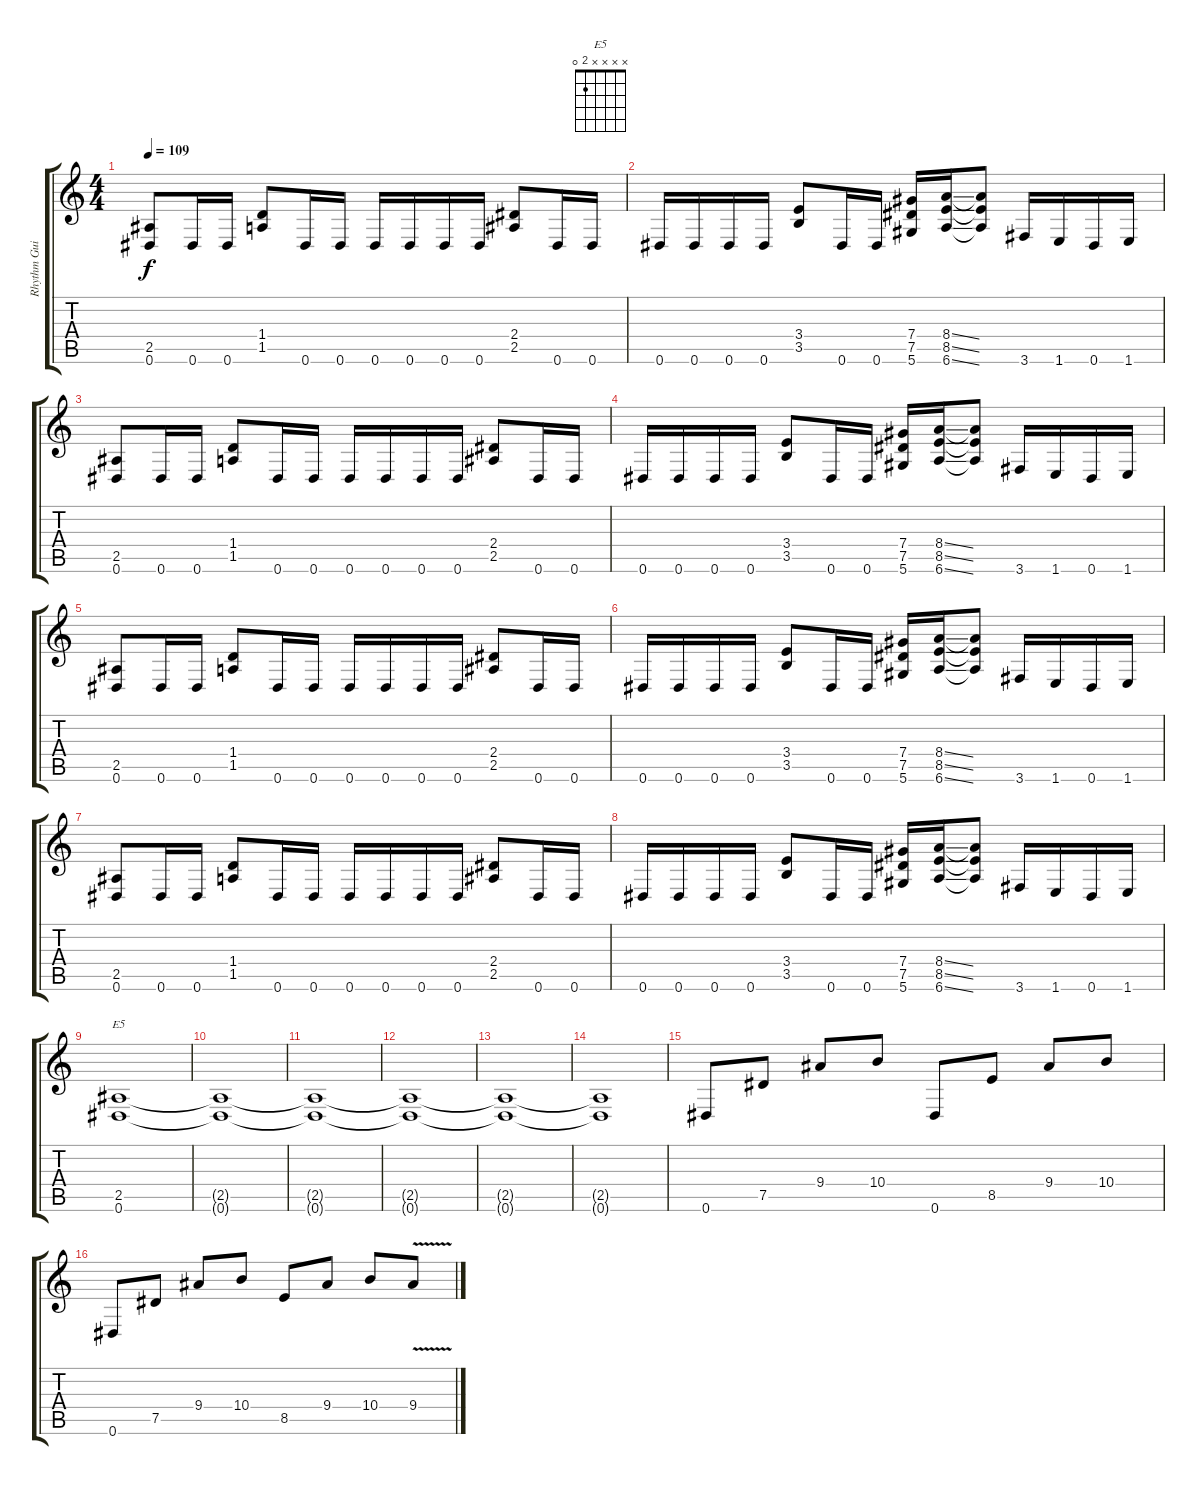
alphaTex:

\track ("Rhythm Guitar" "Rhythm Gui") {instrument distortionguitar}
\staff {score tabs}
\tuning (Eb4 Bb3 Gb3 Db3 Ab2 Eb2) {hide}
\chord ("E5" x x x x 2 0)
\ts (4 4)
\tempo 109
\clef g2
\ks c
(2.5 0.6).8{dy f} 0.6.16 0.6.16 (1.4 1.5).8 0.6.16 0.6.16 0.6.16 0.6.16 0.6.16 0.6.16 (2.4 2.5).8 0.6.16 0.6.16 |
0.6.16 0.6.16 0.6.16 0.6.16 (3.4 3.5).8 0.6.16 0.6.16 (7.4 7.5 5.6).16 (8.4{ss} 8.5{ss} 6.6{ss}).16 (8.4{t} 8.5{t} 6.6{t}).8 3.6.16 1.6.16 0.6.16 1.6.16 |
(2.5 0.6).8 0.6.16 0.6.16 (1.4 1.5).8 0.6.16 0.6.16 0.6.16 0.6.16 0.6.16 0.6.16 (2.4 2.5).8 0.6.16 0.6.16 |
0.6.16 0.6.16 0.6.16 0.6.16 (3.4 3.5).8 0.6.16 0.6.16 (7.4 7.5 5.6).16 (8.4{ss} 8.5{ss} 6.6{ss}).16 (8.4{t} 8.5{t} 6.6{t}).8 3.6.16 1.6.16 0.6.16 1.6.16 |
(2.5 0.6).8 0.6.16 0.6.16 (1.4 1.5).8 0.6.16 0.6.16 0.6.16 0.6.16 0.6.16 0.6.16 (2.4 2.5).8 0.6.16 0.6.16 |
0.6.16 0.6.16 0.6.16 0.6.16 (3.4 3.5).8 0.6.16 0.6.16 (7.4 7.5 5.6).16 (8.4{ss} 8.5{ss} 6.6{ss}).16 (8.4{t} 8.5{t} 6.6{t}).8 3.6.16 1.6.16 0.6.16 1.6.16 |
(2.5 0.6).8 0.6.16 0.6.16 (1.4 1.5).8 0.6.16 0.6.16 0.6.16 0.6.16 0.6.16 0.6.16 (2.4 2.5).8 0.6.16 0.6.16 |
0.6.16 0.6.16 0.6.16 0.6.16 (3.4 3.5).8 0.6.16 0.6.16 (7.4 7.5 5.6).16 (8.4{ss} 8.5{ss} 6.6{ss}).16 (8.4{t} 8.5{t} 6.6{t}).8 3.6.16 1.6.16 0.6.16 1.6.16 |
(2.5 0.6).1{ch "E5"} |
(2.5{t} 0.6{t}).1 |
(2.5{t} 0.6{t}).1 |
(2.5{t} 0.6{t}).1 |
(2.5{t} 0.6{t}).1 |
(2.5{t} 0.6{t}).1 |
0.6.8 7.5.8 9.4.8 10.4.8 0.6.8 8.5.8 9.4.8 10.4.8 |
0.6.8 7.5.8 9.4.8 10.4.8 8.5.8 9.4.8 10.4.8 9.4{v}.8
